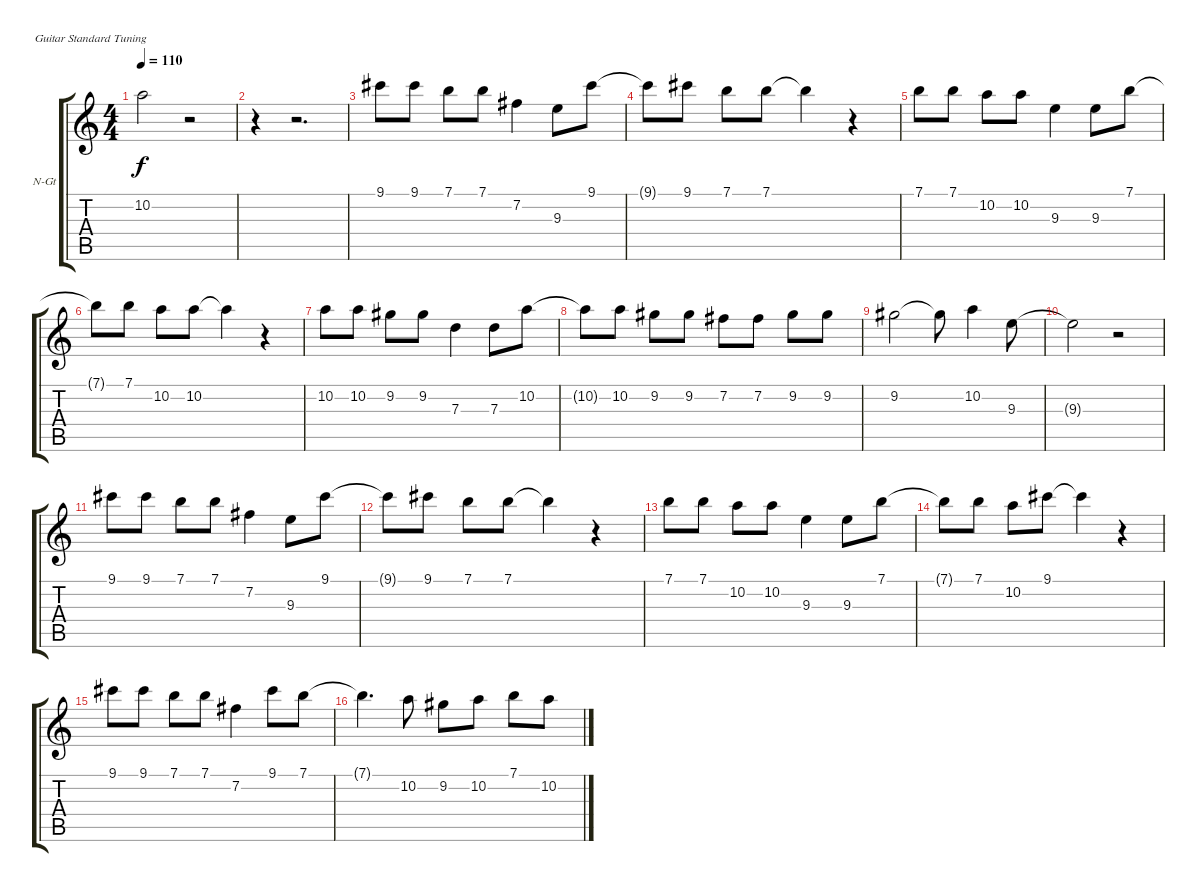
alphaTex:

\defaultSystemsLayout 4
\bracketExtendMode groupsimilarinstruments
\firstSystemTrackNameOrientation horizontal
\otherSystemsTrackNameOrientation horizontal
\track ("Nylon Guitar" "N-Gt") {instrument acousticguitarnylon}
\staff {score tabs}
\tuning (E4 B3 G3 D3 A2 E2)
\ts (4 4)
\tempo 110
\clef g2
\ks c
10.2{t}.2{dy f} r.2 |
r.4 r.2{d} |
9.1.8 9.1.8 7.1.8 7.1.8 7.2.4 9.3.8 9.1.8 |
9.1{t}.8 9.1.8 7.1.8 7.1.8 7.1{t}.4 r.4 |
7.1.8 7.1.8 10.2.8 10.2.8 9.3.4 9.3.8 7.1.8 |
7.1{t}.8 7.1.8 10.2.8 10.2.8 10.2{t}.4 r.4 |
10.2.8 10.2.8 9.2.8 9.2.8 7.3.4 7.3.8 10.2.8 |
10.2{t}.8 10.2.8 9.2.8 9.2.8 7.2.8 7.2.8 9.2.8 9.2.8 |
9.2.2 9.2{t}.8 10.2.4 9.3.8 |
9.3{t}.2 r.2 |
9.1.8 9.1.8 7.1.8 7.1.8 7.2.4 9.3.8 9.1.8 |
9.1{t}.8 9.1.8 7.1.8 7.1.8 7.1{t}.4 r.4 |
7.1.8 7.1.8 10.2.8 10.2.8 9.3.4 9.3.8 7.1.8 |
7.1{t}.8 7.1.8 10.2.8 9.1.8 9.1{t}.4 r.4 |
9.1.8 9.1.8 7.1.8 7.1.8 7.2.4 9.1.8 7.1.8 |
7.1{t}.4{d} 10.2.8 9.2.8 10.2.8 7.1.8 10.2.8
